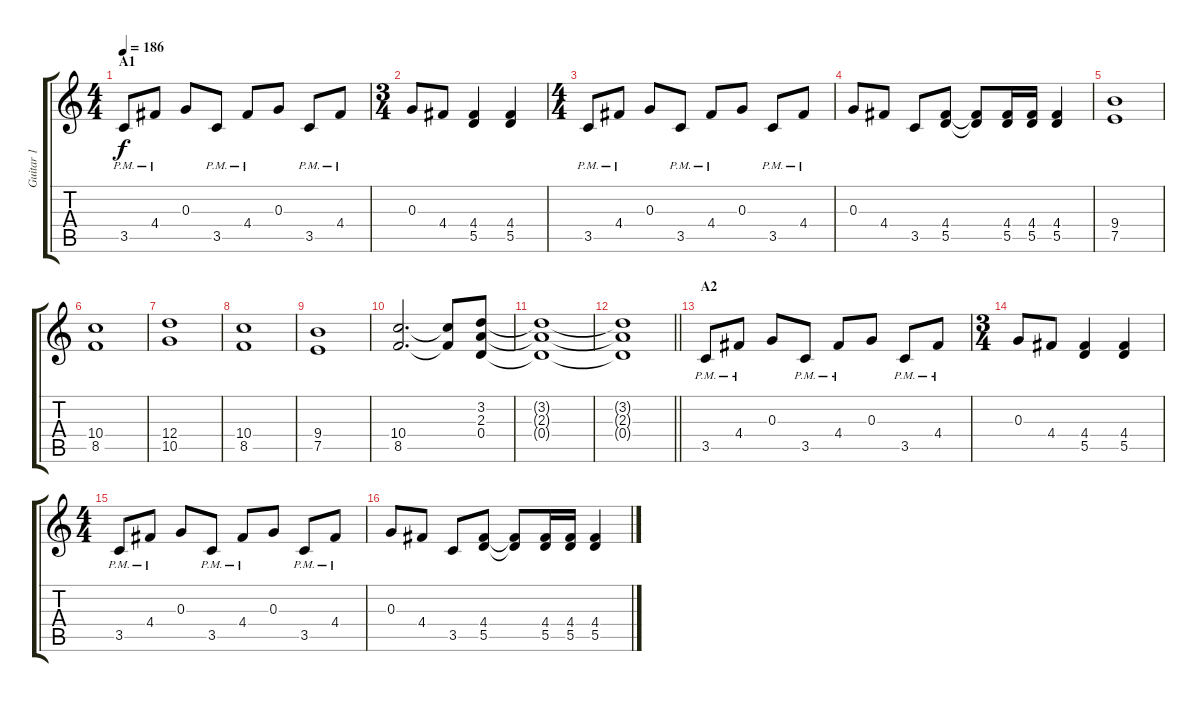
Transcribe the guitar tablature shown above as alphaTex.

\track ("Guitar 1" "Guitar 1") {instrument distortionguitar}
\staff {score tabs}
\tuning (E4 B3 G3 D3 A2 E2) {hide}
\ts (4 4)
\section ("" "A1")
\tempo 186
\clef g2
\ks c
3.5{pm}.8{dy f} 4.4{pm}.8 0.3.8 3.5{pm}.8 4.4{pm}.8 0.3.8 3.5{pm}.8 4.4{pm}.8 |
\ts (3 4)
0.3.8 4.4.8 (4.4 5.5).4 (4.4 5.5).4 |
\ts (4 4)
3.5{pm}.8 4.4{pm}.8 0.3.8 3.5{pm}.8 4.4{pm}.8 0.3.8 3.5{pm}.8 4.4{pm}.8 |
0.3.8 4.4.8 3.5.8 (4.4 5.5).8 (4.4{t} 5.5{t}).8 (4.4 5.5).16 (4.4 5.5).16 (4.4 5.5).4 |
(9.4 7.5).1 |
(10.4 8.5).1 |
(12.4 10.5).1 |
(10.4 8.5).1 |
(9.4 7.5).1 |
(10.4 8.5).2{d} (10.4{t} 8.5{t}).8 (3.2 2.3 0.4).8 |
(3.2{t} 2.3{t} 0.4{t}).1 |
\barLineRight lightlight
(3.2{t} 2.3{t} 0.4{t}).1 |
\section ("" "A2")
3.5{pm}.8 4.4{pm}.8 0.3.8 3.5{pm}.8 4.4{pm}.8 0.3.8 3.5{pm}.8 4.4{pm}.8 |
\ts (3 4)
0.3.8 4.4.8 (4.4 5.5).4 (4.4 5.5).4 |
\ts (4 4)
3.5{pm}.8 4.4{pm}.8 0.3.8 3.5{pm}.8 4.4{pm}.8 0.3.8 3.5{pm}.8 4.4{pm}.8 |
0.3.8 4.4.8 3.5.8 (4.4 5.5).8 (4.4{t} 5.5{t}).8 (4.4 5.5).16 (4.4 5.5).16 (4.4 5.5).4
